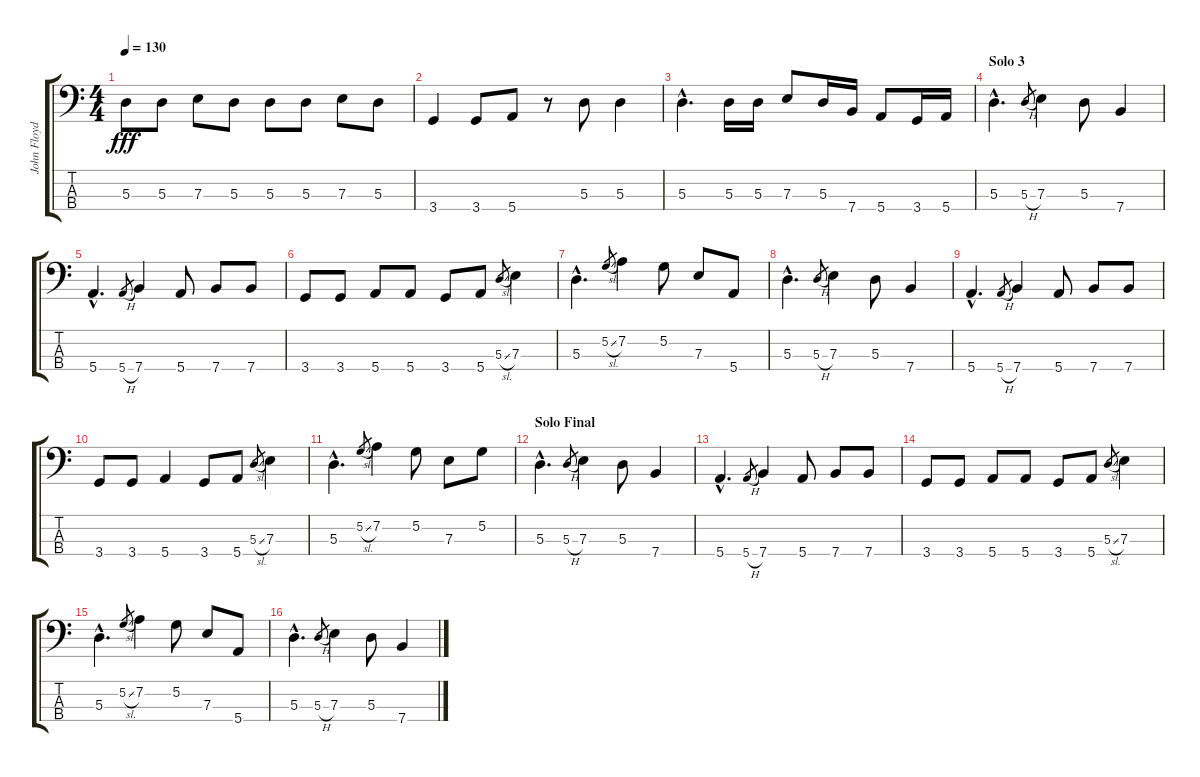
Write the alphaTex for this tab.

\track ("John Floyd" "John Floyd") {instrument acousticguitarsteel}
\staff {score tabs}
\tuning (G2 D2 A1 E1) {hide}
\ts (4 4)
\tempo 130
\clef f4
\ks c
5.3{t}.8{dy fff} 5.3.8 7.3.8 5.3.8 5.3.8 5.3.8 7.3.8 5.3.8 |
3.4.4 3.4.8 5.4.8 r.8 5.3.8 5.3.4 |
5.3{hac}.4{d} 5.3.16 5.3.16 7.3.8 5.3.16 7.4.16 5.4.8 3.4.16 5.4.16 |
\section ("" "Solo 3")
5.3{hac}.4{d} 5.3{h}.8{gr} 7.3.4 5.3.8 7.4.4 |
5.4{hac}.4{d} 5.4{h}.8{gr} 7.4.4 5.4.8 7.4.8 7.4.8 |
3.4.8 3.4.8 5.4.8 5.4.8 3.4.8 5.4.8 5.3{sl}.8{gr} 7.3.4 |
5.3{hac}.4{d} 5.2{sl}.8{gr} 7.2.4 5.2.8 7.3.8 5.4.8 |
5.3{hac}.4{d} 5.3{h}.8{gr} 7.3.4 5.3.8 7.4.4 |
5.4{hac}.4{d} 5.4{h}.8{gr} 7.4.4 5.4.8 7.4.8 7.4.8 |
3.4.8 3.4.8 5.4.4 3.4.8 5.4.8 5.3{sl}.8{gr} 7.3.4 |
5.3{hac}.4{d} 5.2{sl}.8{gr} 7.2.4 5.2.8 7.3.8 5.2.8 |
\section ("" "Solo Final")
5.3{hac}.4{d} 5.3{h}.8{gr} 7.3.4 5.3.8 7.4.4 |
5.4{hac}.4{d} 5.4{h}.8{gr} 7.4.4 5.4.8 7.4.8 7.4.8 |
3.4.8 3.4.8 5.4.8 5.4.8 3.4.8 5.4.8 5.3{sl}.8{gr} 7.3.4 |
5.3{hac}.4{d} 5.2{sl}.8{gr} 7.2.4 5.2.8 7.3.8 5.4.8 |
5.3{hac}.4{d} 5.3{h}.8{gr} 7.3.4 5.3.8 7.4.4
